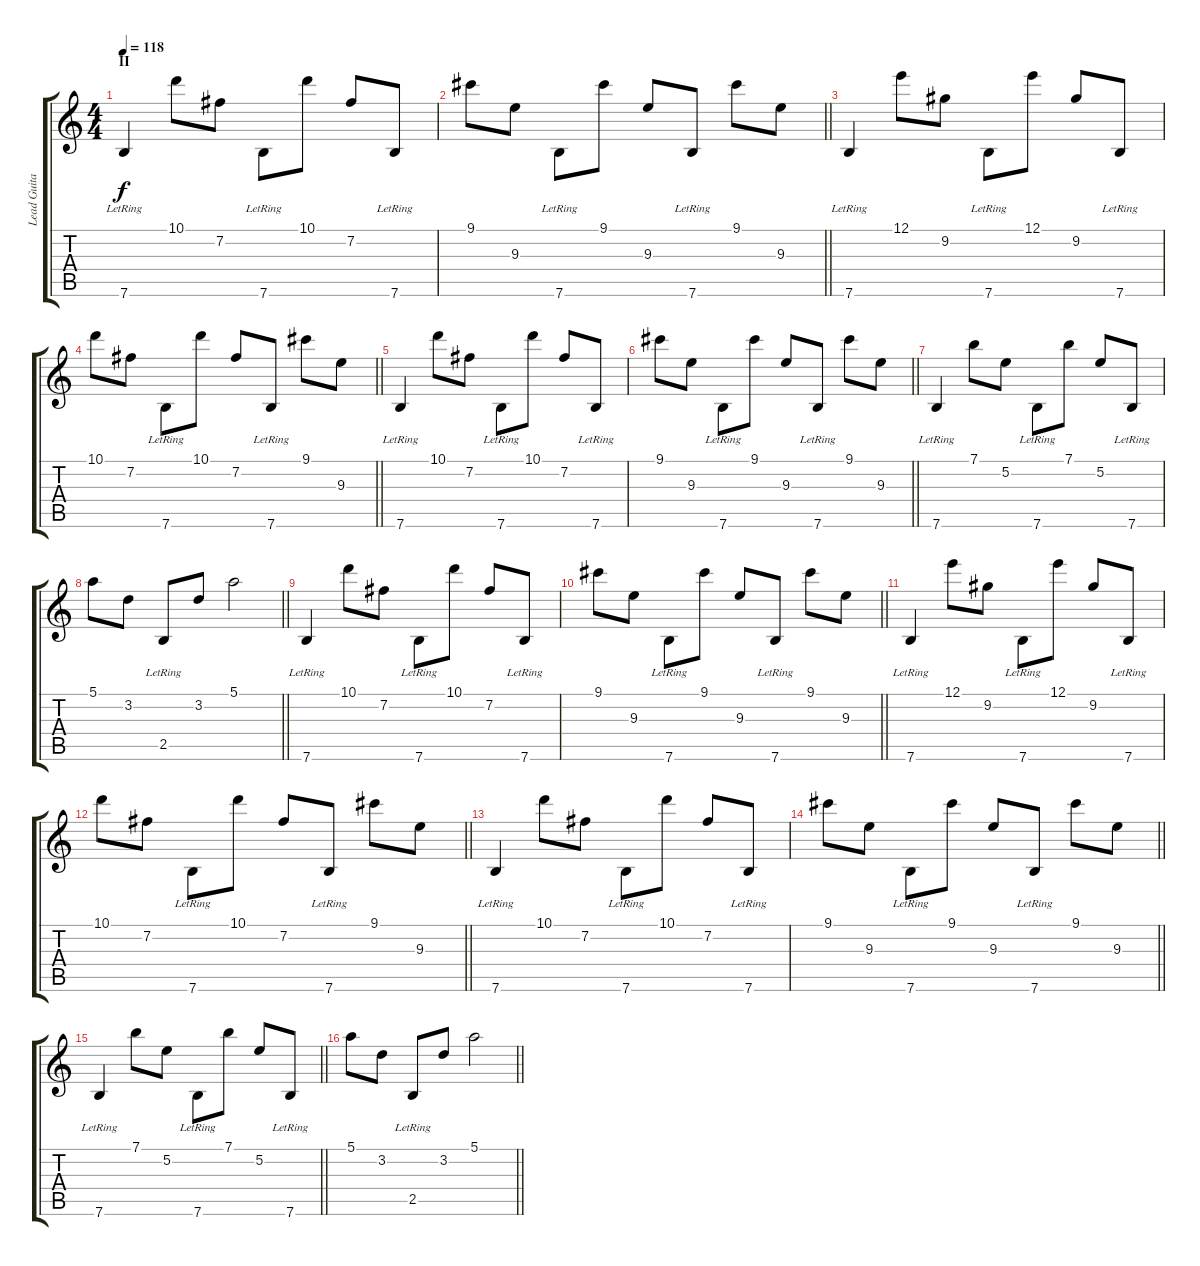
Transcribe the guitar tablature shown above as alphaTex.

\track ("Lead Guitar 2" "Lead Guita") {instrument acousticguitarnylon}
\staff {score tabs}
\tuning (E4 B3 G3 D3 A2 E2) {hide}
\ts (4 4)
\section ("" "II")
\tempo 118
\clef g2
\ks c
7.6{lr}.4{dy f volume 11} 10.1.8 7.2.8 7.6{lr}.8 10.1.8 7.2.8 7.6{lr}.8 |
\barLineRight lightlight
9.1.8 9.3.8 7.6{lr}.8 9.1.8 9.3.8 7.6{lr}.8 9.1.8 9.3.8 |
7.6{lr}.4 12.1.8 9.2.8 7.6{lr}.8 12.1.8 9.2.8 7.6{lr}.8 |
\barLineRight lightlight
10.1.8 7.2.8 7.6{lr}.8 10.1.8 7.2.8 7.6{lr}.8 9.1.8 9.3.8 |
7.6{lr}.4 10.1.8 7.2.8 7.6{lr}.8 10.1.8 7.2.8 7.6{lr}.8 |
\barLineRight lightlight
9.1.8 9.3.8 7.6{lr}.8 9.1.8 9.3.8 7.6{lr}.8 9.1.8 9.3.8 |
7.6{lr}.4 7.1.8 5.2.8 7.6{lr}.8 7.1.8 5.2.8 7.6{lr}.8 |
\barLineRight lightlight
5.1.8 3.2.8 2.5{lr}.8 3.2.8 5.1.2 |
7.6{lr}.4 10.1.8 7.2.8 7.6{lr}.8 10.1.8 7.2.8 7.6{lr}.8 |
\barLineRight lightlight
9.1.8 9.3.8 7.6{lr}.8 9.1.8 9.3.8 7.6{lr}.8 9.1.8 9.3.8 |
7.6{lr}.4 12.1.8 9.2.8 7.6{lr}.8 12.1.8 9.2.8 7.6{lr}.8 |
\barLineRight lightlight
10.1.8 7.2.8 7.6{lr}.8 10.1.8 7.2.8 7.6{lr}.8 9.1.8 9.3.8 |
7.6{lr}.4 10.1.8 7.2.8 7.6{lr}.8 10.1.8 7.2.8 7.6{lr}.8 |
\barLineRight lightlight
9.1.8 9.3.8 7.6{lr}.8 9.1.8 9.3.8 7.6{lr}.8 9.1.8 9.3.8 |
\barLineRight lightlight
7.6{lr}.4 7.1.8 5.2.8 7.6{lr}.8 7.1.8 5.2.8 7.6{lr}.8 |
\barLineRight lightlight
5.1.8 3.2.8 2.5{lr}.8 3.2.8 5.1.2
